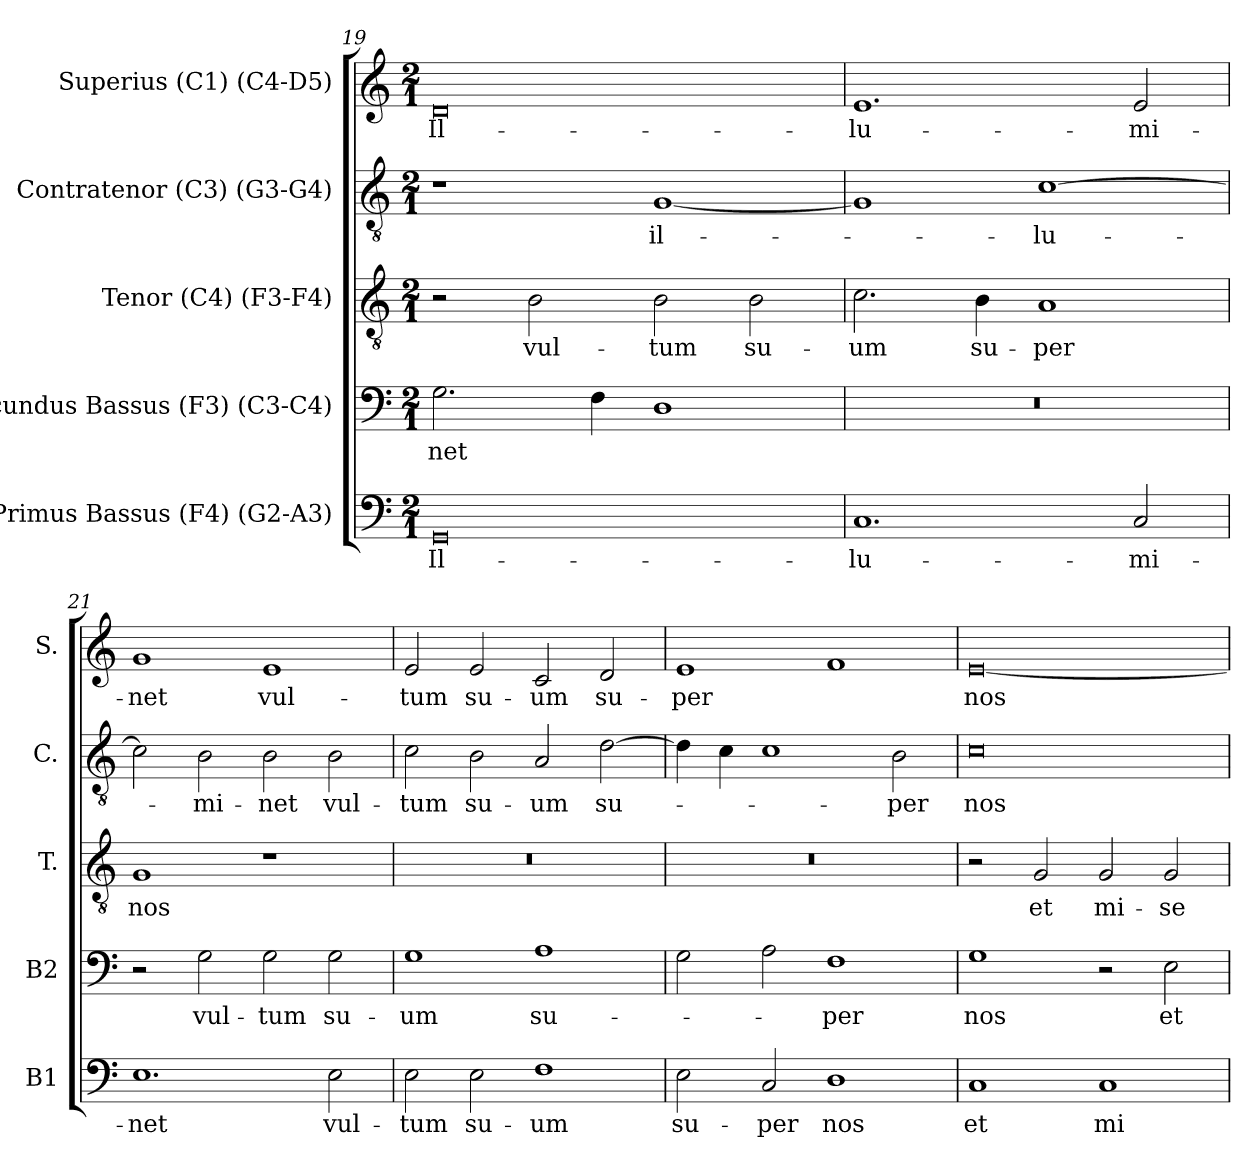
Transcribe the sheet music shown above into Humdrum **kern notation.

**kern	**text	**kern	**text	**kern	**text	**kern	**text	**kern	**text
*part5	*part5	*part4	*part4	*part3	*part3	*part2	*part2	*part1	*part1
*staff5	*staff5	*staff4	*staff4	*staff3	*staff3	*staff2	*staff2	*staff1	*staff1
*I"Primus Bassus (F4) (G2-A3)	*	*I"Secundus Bassus (F3) (C3-C4)	*	*I"Tenor (C4) (F3-F4)	*	*I"Contratenor (C3) (G3-G4)	*	*I"Superius (C1) (C4-D5)	*
*I'B1	*	*I'B2	*	*I'T.	*	*I'C.	*	*I'S.	*
*clefF4	*	*clefF4	*	*clefGv2	*	*clefGv2	*	*clefG2	*
*	*	*	*	*ITrd7c12	*	*ITrd7c12	*	*	*
*k[]	*	*k[]	*	*k[]	*	*k[]	*	*k[]	*
*C:	*	*C:	*	*C:	*	*C:	*	*C:	*
*M2/1	*	*M2/1	*	*M2/1	*	*M2/1	*	*M2/1	*
=19	=19	=19	=19	=19	=19	=19	=19	=19	=19
!	!LO:LY:b:color=#000000	!	!	!	!	!	!	!	!
!	!	!	!LO:LY:b:color=#000000	!	!	!	!	!	!
!	!	!	!	!	!	!	!	!	!LO:LY:b:color=#000000
0GGi	Il-	2.Gi\	-net	2r	.	1r	.	0di	Il-
!	!	!	!	!	!LO:LY:b:color=#000000	!	!	!	!
.	.	.	.	2BBi\	vul-	.	.	.	.
.	.	4Fi\	.	.	.	.	.	.	.
!	!	!	!	!	!LO:LY:b:color=#000000	!	!	!	!
!	!	!	!	!	!	!	!LO:LY:b:color=#000000	!	!
.	.	1Di	.	2BBi\	-tum	[1GGi	il-	.	.
!	!	!	!	!	!LO:LY:b:color=#000000	!	!	!	!
.	.	.	.	2BBi\	su-	.	.	.	.
=20	=20	=20	=20	=20	=20	=20	=20	=20	=20
!	!LO:LY:b:color=#000000	!LO:N:vis=1	!	!	!	!	!	!	!
!	!	!	!	!	!LO:LY:b:color=#000000	!	!	!	!
!	!	!	!	!	!	!	!	!	!LO:LY:b:color=#000000
1.Ci	-lu-	0r	.	2.Ci\	-um	1GGi]	.	1.ei	-lu-
!	!	!	!	!	!LO:LY:b:color=#000000	!	!	!	!
.	.	.	.	4BBi\	su-	.	.	.	.
!	!	!	!	!	!LO:LY:b:color=#000000	!	!	!	!
!	!	!	!	!	!	!	!LO:LY:b:color=#000000	!	!
.	.	.	.	1AAi	-per	[1Ci	-lu-	.	.
!	!LO:LY:b:color=#000000	!	!	!	!	!	!	!	!
!	!	!	!	!	!	!	!	!	!LO:LY:b:color=#000000
2Ci/	-mi-	.	.	.	.	.	.	2ei/	-mi-
!!LO:LB:g=z
=21	=21	=21	=21	=21	=21	=21	=21	=21	=21
!	!LO:LY:b:color=#000000	!	!	!	!	!	!	!	!
!	!	!	!	!	!LO:LY:b:color=#000000	!	!	!	!
!	!	!	!	!	!	!	!	!	!LO:LY:b:color=#000000
1.Ei	-net	2r	.	1GGi	nos	2Ci\]	.	1gi	-net
!	!	!	!LO:LY:b:color=#000000	!	!	!	!	!	!
!	!	!	!	!	!	!	!LO:LY:b:color=#000000	!	!
.	.	2Gi\	vul-	.	.	2BBi\	-mi-	.	.
!	!	!	!LO:LY:b:color=#000000	!	!	!	!	!	!
!	!	!	!	!	!	!	!LO:LY:b:color=#000000	!	!
!	!	!	!	!	!	!	!	!	!LO:LY:b:color=#000000
.	.	2Gi\	-tum	1r	.	2BBi\	-net	1ei	vul-
!	!LO:LY:b:color=#000000	!	!	!	!	!	!	!	!
!	!	!	!LO:LY:b:color=#000000	!	!	!	!	!	!
!	!	!	!	!	!	!	!LO:LY:b:color=#000000	!	!
2Ei\	vul-	2Gi\	su-	.	.	2BBi\	vul-	.	.
=22	=22	=22	=22	=22	=22	=22	=22	=22	=22
!	!LO:LY:b:color=#000000	!	!	!	!	!	!	!	!
!	!	!	!LO:LY:b:color=#000000	!LO:N:vis=1	!	!	!	!	!
!	!	!	!	!	!	!	!LO:LY:b:color=#000000	!	!
!	!	!	!	!	!	!	!	!	!LO:LY:b:color=#000000
2Ei\	-tum	1Gi	-um	0r	.	2Ci\	-tum	2ei/	-tum
!	!LO:LY:b:color=#000000	!	!	!	!	!	!	!	!
!	!	!	!	!	!	!	!LO:LY:b:color=#000000	!	!
!	!	!	!	!	!	!	!	!	!LO:LY:b:color=#000000
2Ei\	su-	.	.	.	.	2BBi\	su-	2ei/	su-
!	!LO:LY:b:color=#000000	!	!	!	!	!	!	!	!
!	!	!	!LO:LY:b:color=#000000	!	!	!	!	!	!
!	!	!	!	!	!	!	!LO:LY:b:color=#000000	!	!
!	!	!	!	!	!	!	!	!	!LO:LY:b:color=#000000
1Fi	-um	1Ai	su-	.	.	2AAi/	-um	2ci/	-um
!	!	!	!	!	!	!	!LO:LY:b:color=#000000	!	!
!	!	!	!	!	!	!	!	!	!LO:LY:b:color=#000000
.	.	.	.	.	.	[2Di\	su-	2di/	su-
=23	=23	=23	=23	=23	=23	=23	=23	=23	=23
!	!LO:LY:b:color=#000000	!	!	!LO:N:vis=1	!	!	!	!	!
!	!	!	!	!	!	!	!	!	!LO:LY:b:color=#000000
2Ei\	su-	2Gi\	.	0r	.	4Di\]	.	1ei	-per
.	.	.	.	.	.	4Ci\	.	.	.
!	!LO:LY:b:color=#000000	!	!	!	!	!	!	!	!
2Ci/	-per	2Ai\	.	.	.	1Ci	.	.	.
!	!LO:LY:b:color=#000000	!	!	!	!	!	!	!	!
!	!	!	!LO:LY:b:color=#000000	!	!	!	!	!	!
1Di	nos	1Fi	-per	.	.	.	.	1fi	.
!	!	!	!	!	!	!	!LO:LY:b:color=#000000	!	!
.	.	.	.	.	.	2BBi\	-per	.	.
=24	=24	=24	=24	=24	=24	=24	=24	=24	=24
!	!LO:LY:b:color=#000000	!	!	!	!	!	!	!	!
!	!	!	!LO:LY:b:color=#000000	!	!	!	!	!	!
!	!	!	!	!	!	!	!LO:LY:b:color=#000000	!	!
!	!	!	!	!	!	!	!	!	!LO:LY:b:color=#000000
1Ci	et	1Gi	nos	2r	.	0Ci	nos	[0ei	nos
!	!	!	!	!	!LO:LY:b:color=#000000	!	!	!	!
.	.	.	.	2GGi/	et	.	.	.	.
!	!LO:LY:b:color=#000000	!	!	!	!	!	!	!	!
!	!	!	!	!	!LO:LY:b:color=#000000	!	!	!	!
1Ci	mi-	2r	.	2GGi/	mi-	.	.	.	.
!	!	!	!LO:LY:b:color=#000000	!	!	!	!	!	!
!	!	!	!	!	!LO:LY:b:color=#000000	!	!	!	!
.	.	2Ei\	et	2GGi/	-se-	.	.	.	.
=	=	=	=	=	=	=	=	=	=
*-	*-	*-	*-	*-	*-	*-	*-	*-	*-
